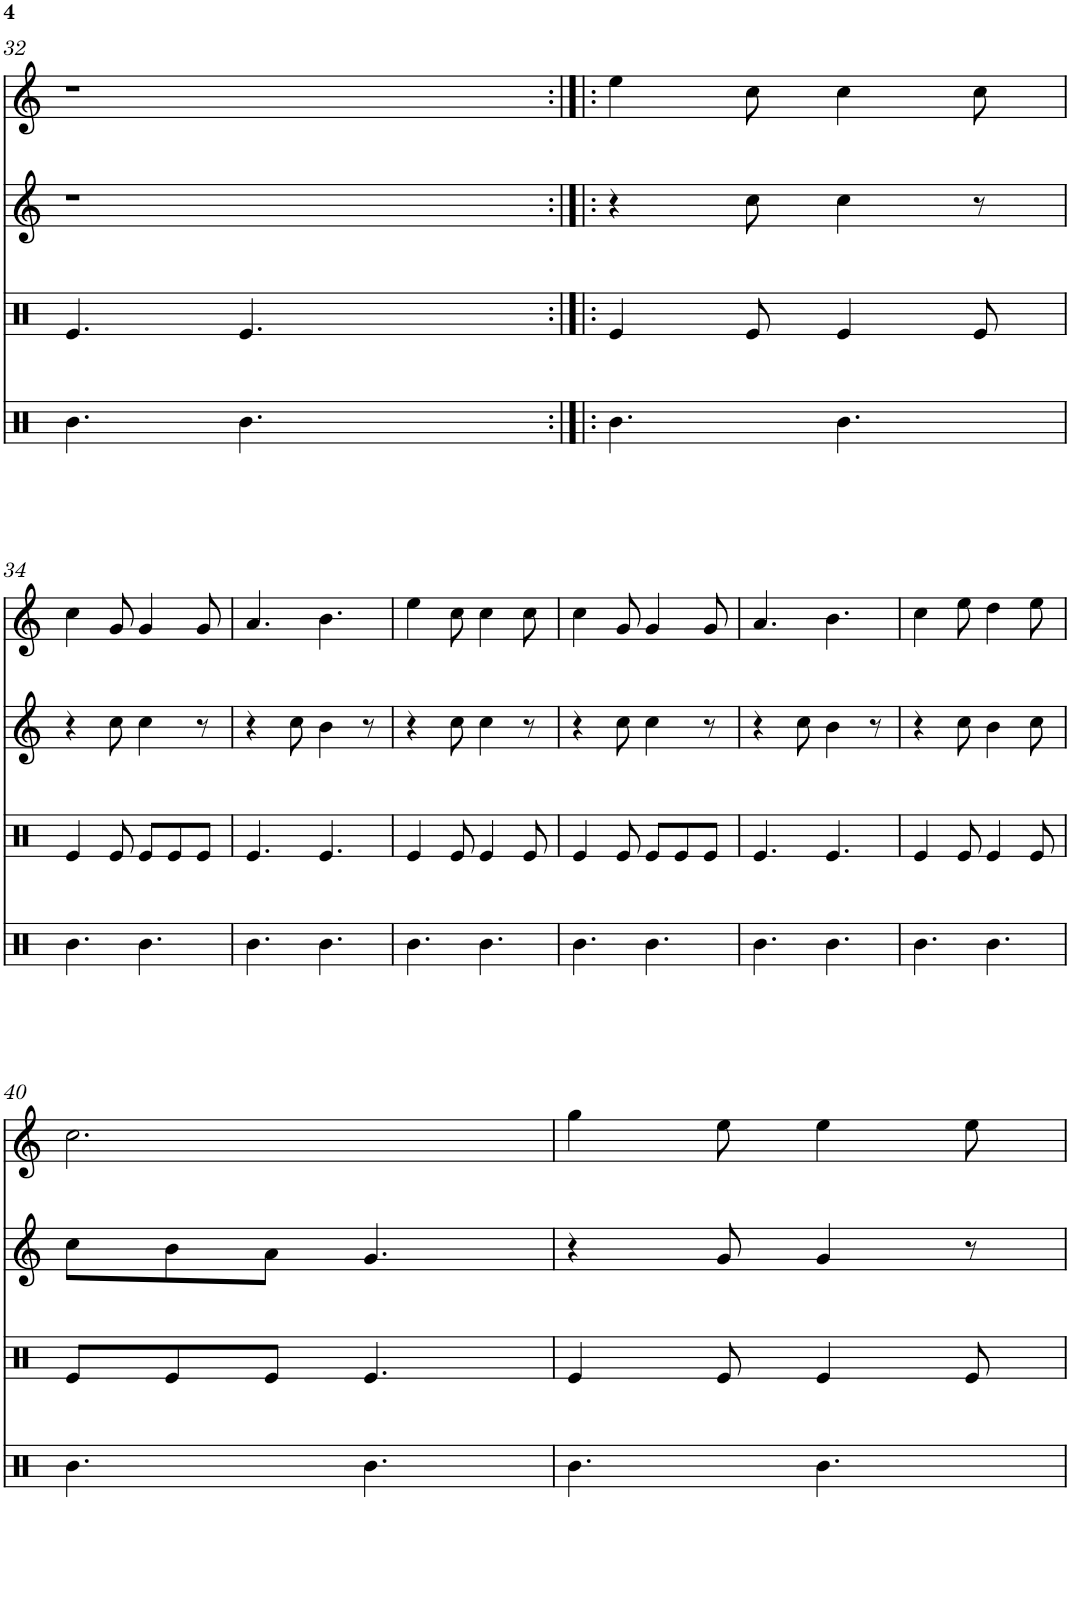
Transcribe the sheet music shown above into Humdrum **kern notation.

**kern	**kern	**kern	**kern
*part4	*part3	*part2	*part1
*staff4	*staff3	*staff2	*staff1
*I"Timbal fondo	*I"Timbal	*I"Gralla 2	*I"Gralla 1
!!LO:PB:g=z
*clefX	*clefX	*clefG2	*clefG2
*k[]	*k[]	*k[]	*k[]
*M6/8	*M6/8	*M6/8	*M6/8
=32	=32	=32	=32
4.b\	4.e/	2.r	2.r
4.b\	4.e/	.	.
4ryy	4ryy	4ryy	4ryy
=33:|!|:	=33:|!|:	=33:|!|:	=33:|!|:
4.b\	4e/	4r	4ee\
.	8e/	8cc\	8cc\
4.b\	4e/	4cc\	4cc\
.	8e/	8r	8cc\
!!LO:LB:g=z
=34	=34	=34	=34
4.b\	4e/	4r	4cc\
.	8e/	8cc\	8g/
4.b\	8e/L	4cc\	4g/
.	8e/	.	.
.	8e/J	8r	8g/
=35	=35	=35	=35
4.b\	4.e/	4r	4.a/
.	.	8cc\	.
4.b\	4.e/	4b\	4.b\
.	.	8r	.
=36	=36	=36	=36
4.b\	4e/	4r	4ee\
.	8e/	8cc\	8cc\
4.b\	4e/	4cc\	4cc\
.	8e/	8r	8cc\
=37	=37	=37	=37
4.b\	4e/	4r	4cc\
.	8e/	8cc\	8g/
4.b\	8e/L	4cc\	4g/
.	8e/	.	.
.	8e/J	8r	8g/
=38	=38	=38	=38
4.b\	4.e/	4r	4.a/
.	.	8cc\	.
4.b\	4.e/	4b\	4.b\
.	.	8r	.
=39	=39	=39	=39
4.b\	4e/	4r	4cc\
.	8e/	8cc\	8ee\
4.b\	4e/	4b\	4dd\
.	8e/	8cc\	8ee\
!!LO:LB:g=z
=40	=40	=40	=40
4.b\	8e/L	8cc\L	2.cc\
.	8e/	8b\	.
.	8e/J	8a\J	.
4.b\	4.e/	4.g/	.
=41	=41	=41	=41
4.b\	4e/	4r	4gg\
.	8e/	8g/	8ee\
4.b\	4e/	4g/	4ee\
.	8e/	8r	8ee\
=	=	=	=
*-	*-	*-	*-
